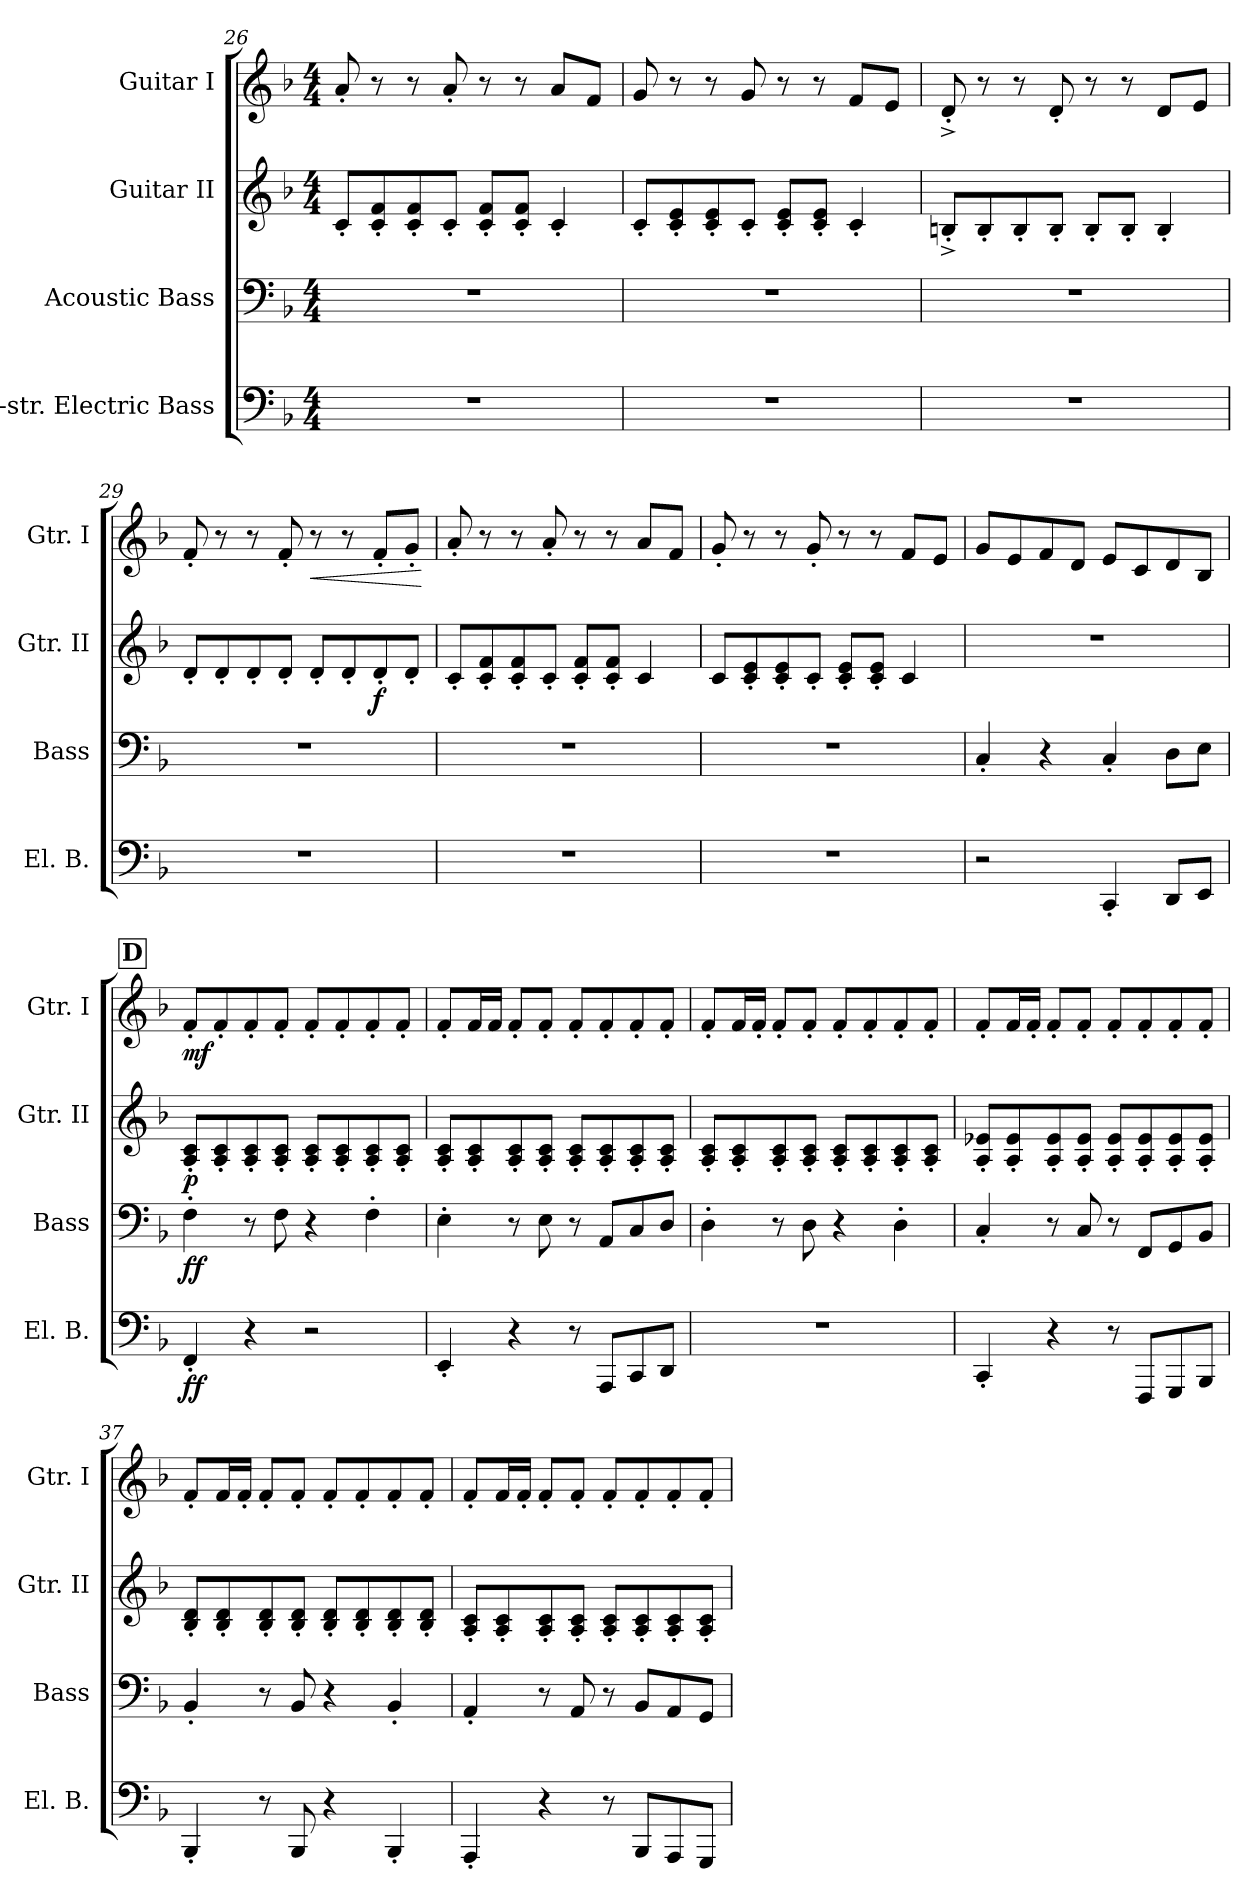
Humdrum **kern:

**kern	**dynam	**kern	**dynam	**kern	**dynam	**kern	**dynam
*part4	*part4	*part3	*part3	*part2	*part2	*part1	*part1
*staff4	*staff4	*staff3	*staff3	*staff2	*staff2	*staff1	*staff1
*I"5-str. Electric Bass	*	*I"Acoustic Bass	*	*I"Guitar II	*	*I"Guitar I	*
*I'El. B.	*	*I'Bass	*	*I'Gtr. II	*	*I'Gtr. I	*
*clefF4	*	*clefF4	*	*clefG2	*	*clefG2	*
*k[b-]	*	*k[b-]	*	*k[b-]	*	*k[b-]	*
*M4/4	*	*M4/4	*	*M4/4	*	*M4/4	*
=26	=26	=26	=26	=26	=26	=26	=26
1r	.	1r	.	8c'/L	.	8a'/	.
.	.	.	.	8c/' 8f/'	.	8r	.
.	.	.	.	8c/' 8f/'	.	8r	.
.	.	.	.	8c'/J	.	8a'/	.
.	.	.	.	8c/' 8f/'L	.	8r	.
.	.	.	.	8c/' 8f/'J	.	8r	.
.	.	.	.	4c'/	.	8a/L	.
.	.	.	.	.	.	8f/J	.
=27	=27	=27	=27	=27	=27	=27	=27
1r	.	1r	.	8c'/L	.	8g/	.
.	.	.	.	8c/' 8e/'	.	8r	.
.	.	.	.	8c/' 8e/'	.	8r	.
.	.	.	.	8c'/J	.	8g/	.
.	.	.	.	8c/' 8e/'L	.	8r	.
.	.	.	.	8c/' 8e/'J	.	8r	.
.	.	.	.	4c'/	.	8f/L	.
.	.	.	.	.	.	8e/J	.
=28	=28	=28	=28	=28	=28	=28	=28
1r	.	1r	.	8Bn'^/L	.	8d'^/	.
.	.	.	.	8B'/	.	8r	.
.	.	.	.	8B'/	.	8r	.
.	.	.	.	8B'/J	.	8d'/	.
.	.	.	.	8B'/L	.	8r	.
.	.	.	.	8B'/J	.	8r	.
.	.	.	.	4B'/	.	8d/L	.
.	.	.	.	.	.	8e/J	.
!!LO:LB:g=z
=29	=29	=29	=29	=29	=29	=29	=29
1r	.	1r	.	8d'/L	.	8f'/	.
.	.	.	.	8d'/	.	8r	.
.	.	.	.	8d'/	.	8r	.
.	.	.	.	8d'/J	.	8f'/	.
!	!	!	!	!	!	!	!LO:HP:b
.	.	.	.	8d'/L	.	8r	<
.	.	.	.	8d'/	.	8r	.
!	!	!	!	!	!LO:DY:b	!	!
.	.	.	.	8d'/	f	8f'/L	.
.	.	.	.	8d'/J	.	8g'/J	.
.	.	.	.	.	.	.	[
=30	=30	=30	=30	=30	=30	=30	=30
1r	.	1r	.	8c'/L	.	8a'/	.
.	.	.	.	8c/' 8f/'	.	8r	.
.	.	.	.	8c/' 8f/'	.	8r	.
.	.	.	.	8c'/J	.	8a'/	.
.	.	.	.	8c/' 8f/'L	.	8r	.
.	.	.	.	8c/' 8f/'J	.	8r	.
.	.	.	.	4c/	.	8a/L	.
.	.	.	.	.	.	8f/J	.
=31	=31	=31	=31	=31	=31	=31	=31
1r	.	1r	.	8c/L	.	8g'/	.
.	.	.	.	8c/' 8e/'	.	8r	.
.	.	.	.	8c/' 8e/'	.	8r	.
.	.	.	.	8c'/J	.	8g'/	.
.	.	.	.	8c/' 8e/'L	.	8r	.
.	.	.	.	8c/' 8e/'J	.	8r	.
.	.	.	.	4c/	.	8f/L	.
.	.	.	.	.	.	8e/J	.
=32	=32	=32	=32	=32	=32	=32	=32
2r	.	4C'/	.	1r	.	8g/L	.
.	.	.	.	.	.	8e/	.
.	.	4r	.	.	.	8f/	.
.	.	.	.	.	.	8d/J	.
4CC'/	.	4C'/	.	.	.	8e/L	.
.	.	.	.	.	.	8c/	.
8DD/L	.	8D\L	.	.	.	8d/	.
8EE/J	.	8E\J	.	.	.	8B-/J	.
!!LO:PB:g=z
!!LO:REH:place=s1:a:B:fs=14:t=D
=33	=33	=33	=33	=33	=33	=33	=33
!	!LO:DY:b	!	!LO:DY:b	!	!LO:DY:b	!	!LO:DY:b
4FF'/	ff	4F'\	ff	8A/' 8c/'L	p	8f'/L	mf
.	.	.	.	8A/' 8c/'	.	8f'/	.
4r	.	8r	.	8A/' 8c/'	.	8f'/	.
.	.	8F\	.	8A/' 8c/'J	.	8f'/J	.
2r	.	4r	.	8A/' 8c/'L	.	8f'/L	.
.	.	.	.	8A/' 8c/'	.	8f'/	.
.	.	4F'\	.	8A/' 8c/'	.	8f'/	.
.	.	.	.	8A/' 8c/'J	.	8f'/J	.
=34	=34	=34	=34	=34	=34	=34	=34
4EE'/	.	4E'\	.	8A/' 8c/'L	.	8f'/L	.
.	.	.	.	8A/' 8c/'	.	16f/L	.
.	.	.	.	.	.	16f/JJ	.
4r	.	8r	.	8A/' 8c/'	.	8f'/L	.
.	.	8E\	.	8A/' 8c/'J	.	8f'/J	.
8r	.	8r	.	8A/' 8c/'L	.	8f'/L	.
8AAA/L	.	8AA/L	.	8A/' 8c/'	.	8f'/	.
8CC/	.	8C/	.	8A/' 8c/'	.	8f'/	.
8DD/J	.	8D/J	.	8A/' 8c/'J	.	8f'/J	.
=35	=35	=35	=35	=35	=35	=35	=35
1r	.	4D'\	.	8A/' 8c/'L	.	8f'/L	.
.	.	.	.	8A/' 8c/'	.	16f/L	.
.	.	.	.	.	.	16f'/JJ	.
.	.	8r	.	8A/' 8c/'	.	8f'/L	.
.	.	8D\	.	8A/' 8c/'J	.	8f'/J	.
.	.	4r	.	8A/' 8c/'L	.	8f'/L	.
.	.	.	.	8A/' 8c/'	.	8f'/	.
.	.	4D'\	.	8A/' 8c/'	.	8f'/	.
.	.	.	.	8A/' 8c/'J	.	8f'/J	.
!!LO:LB:g=z
=36	=36	=36	=36	=36	=36	=36	=36
4CC'/	.	4C'/	.	8A/' 8e-X/'L	.	8f'/L	.
.	.	.	.	8A/' 8e-/'	.	16f/L	.
.	.	.	.	.	.	16f'/JJ	.
4r	.	8r	.	8A/' 8e-/'	.	8f'/L	.
.	.	8C/	.	8A/' 8e-/'J	.	8f'/J	.
8r	.	8r	.	8A/' 8e-/'L	.	8f'/L	.
8FFF/L	.	8FF/L	.	8A/' 8e-/'	.	8f'/	.
8GGG/	.	8GG/	.	8A/' 8e-/'	.	8f'/	.
8BBB-/J	.	8BB-/J	.	8A/' 8e-/'J	.	8f'/J	.
=37	=37	=37	=37	=37	=37	=37	=37
4BBB-'/	.	4BB-'/	.	8B-i/' 8d/'L	.	8f'/L	.
.	.	.	.	8B-/' 8d/'	.	16f/L	.
.	.	.	.	.	.	16f'/JJ	.
8r	.	8r	.	8B-/' 8d/'	.	8f'/L	.
8BBB-/	.	8BB-/	.	8B-/' 8d/'J	.	8f'/J	.
4r	.	4r	.	8B-/' 8d/'L	.	8f'/L	.
.	.	.	.	8B-/' 8d/'	.	8f'/	.
4BBB-'/	.	4BB-'/	.	8B-/' 8d/'	.	8f'/	.
.	.	.	.	8B-/' 8d/'J	.	8f'/J	.
=38	=38	=38	=38	=38	=38	=38	=38
4AAA'/	.	4AA'/	.	8A/' 8c/'L	.	8f'/L	.
.	.	.	.	8A/' 8c/'	.	16f/L	.
.	.	.	.	.	.	16f'/JJ	.
4r	.	8r	.	8A/' 8c/'	.	8f'/L	.
.	.	8AA/	.	8A/' 8c/'J	.	8f'/J	.
8r	.	8r	.	8A/' 8c/'L	.	8f'/L	.
8BBB-/L	.	8BB-/L	.	8A/' 8c/'	.	8f'/	.
8AAA/	.	8AA/	.	8A/' 8c/'	.	8f'/	.
8GGG/J	.	8GG/J	.	8A/' 8c/'J	.	8f'/J	.
=	=	=	=	=	=	=	=
*-	*-	*-	*-	*-	*-	*-	*-
